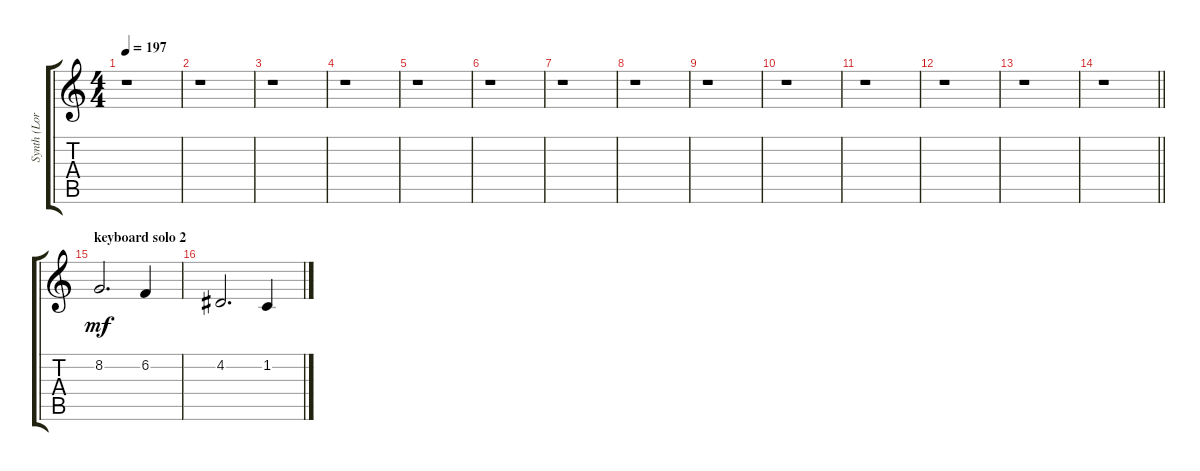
\track ("Synth (Lord)" "Synth (Lor") {instrument lead1square}
\staff {score tabs}
\tuning (E4 B3 G3 D3 A2 E2) {hide}
\ts (4 4)
\tempo 197
\clef g2
\ks c
r.1{dy mf} |
r.1 |
r.1 |
r.1 |
r.1 |
r.1 |
r.1 |
r.1 |
r.1 |
r.1 |
r.1 |
r.1 |
r.1 |
\barLineRight lightlight
r.1 |
\section ("" "keyboard solo 2")
8.2.2{d} 6.2.4 |
4.2.2{d} 1.2.4
